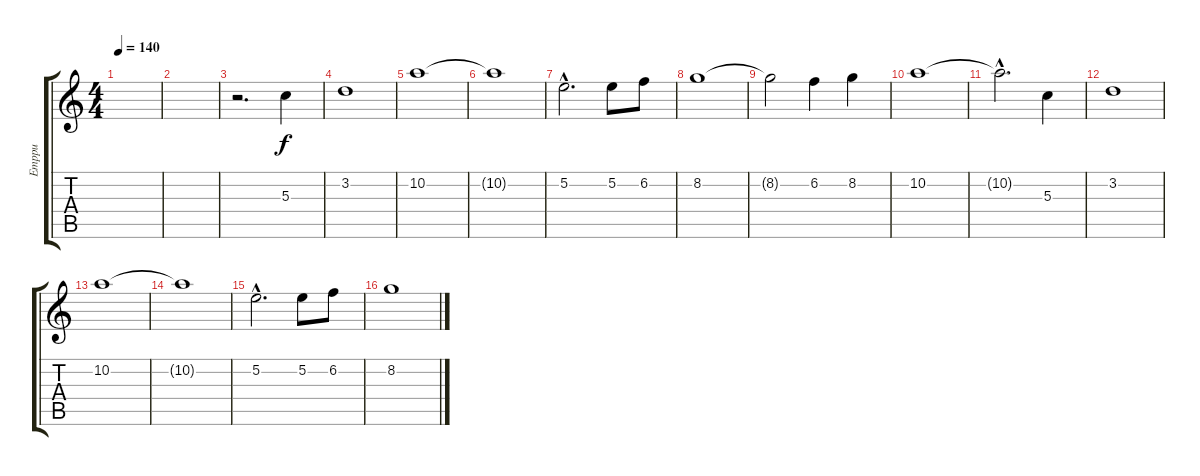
\track ("Emppu" "Emppu") {instrument overdrivenguitar}
\staff {score tabs}
\tuning (E4 B3 G3 D3 A2 E2) {hide}
\ts (4 4)
\tempo 140
\clef g2
\ks c
|
|
r.2{d} 5.3.4 |
3.2.1 |
10.2.1 |
10.2{t}.1 |
5.2{hac}.2{d} 5.2.8 6.2.8 |
8.2.1 |
8.2{t}.2 6.2.4 8.2.4 |
10.2.1 |
10.2{hac t}.2{d} 5.3.4 |
3.2.1 |
10.2.1 |
10.2{t}.1 |
5.2{hac}.2{d} 5.2.8 6.2.8 |
8.2.1
